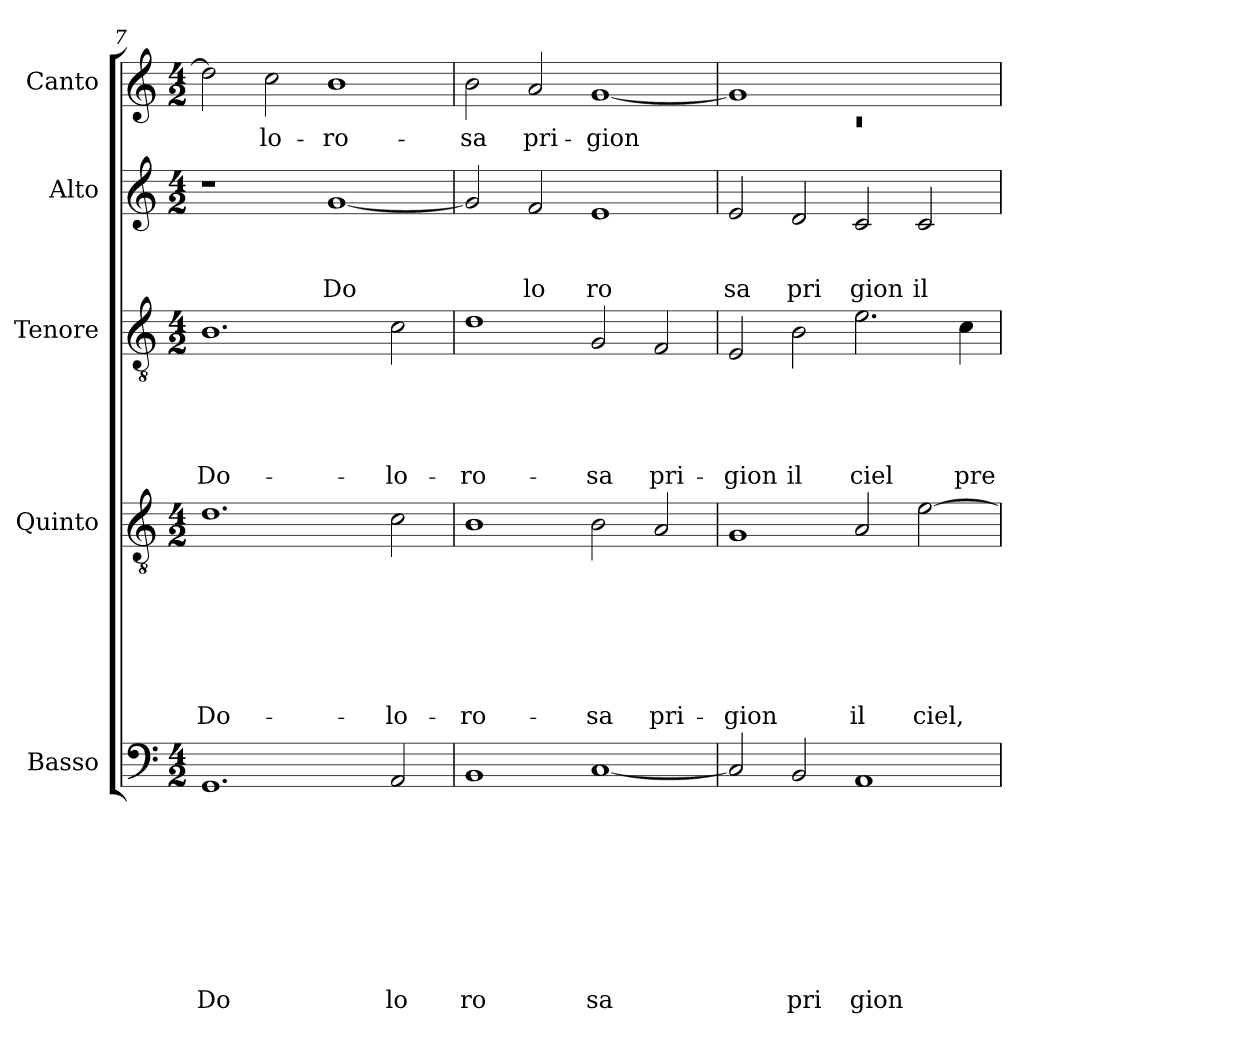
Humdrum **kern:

**kern	**text	**text	**text	**text	**text	**text	**text	**text	**text	**kern	**text	**text	**text	**text	**text	**text	**text	**kern	**text	**text	**text	**text	**text	**kern	**text	**text	**text	**kern	**text
*part5	*part5	*part5	*part5	*part5	*part5	*part5	*part5	*part5	*part5	*part4	*part4	*part4	*part4	*part4	*part4	*part4	*part4	*part3	*part3	*part3	*part3	*part3	*part3	*part2	*part2	*part2	*part2	*part1	*part1
*staff5	*staff5	*staff5	*staff5	*staff5	*staff5	*staff5	*staff5	*staff5	*staff5	*staff4	*staff4	*staff4	*staff4	*staff4	*staff4	*staff4	*staff4	*staff3	*staff3	*staff3	*staff3	*staff3	*staff3	*staff2	*staff2	*staff2	*staff2	*staff1	*staff1
*I"Basso	*	*	*	*	*	*	*	*	*	*I"Quinto	*	*	*	*	*	*	*	*I"Tenore	*	*	*	*	*	*I"Alto	*	*	*	*I"Canto	*
*I'Basso	*	*	*	*	*	*	*	*	*	*I'Quinto	*	*	*	*	*	*	*	*I'Tenore	*	*	*	*	*	*I'Alto	*	*	*	*I'Canto	*
*clefF4	*	*	*	*	*	*	*	*	*	*clefGv2	*	*	*	*	*	*	*	*clefGv2	*	*	*	*	*	*clefG2	*	*	*	*clefG2	*
*k[]	*	*	*	*	*	*	*	*	*	*k[]	*	*	*	*	*	*	*	*k[]	*	*	*	*	*	*k[]	*	*	*	*k[]	*
*C:	*	*	*	*	*	*	*	*	*	*C:	*	*	*	*	*	*	*	*C:	*	*	*	*	*	*C:	*	*	*	*C:	*
*M4/2	*	*	*	*	*	*	*	*	*	*M4/2	*	*	*	*	*	*	*	*M4/2	*	*	*	*	*	*M4/2	*	*	*	*M4/2	*
=7	=7	=7	=7	=7	=7	=7	=7	=7	=7	=7	=7	=7	=7	=7	=7	=7	=7	=7	=7	=7	=7	=7	=7	=7	=7	=7	=7	=7	=7
!	!	!	!	!	!	!	!	!	!LO:LY:b	!	!	!	!	!	!	!	!LO:LY:b	!	!	!	!	!	!LO:LY:b	!	!	!	!	!	!
1.GG	.	.	.	.	.	.	.	.	Do	1.d	.	.	.	.	.	.	Do-	1.B	.	.	.	.	Do-	1r	.	.	.	2dd\]	.
!	!	!	!	!	!	!	!	!	!	!	!	!	!	!	!	!	!	!	!	!	!	!	!	!	!	!	!	!	!LO:LY:b
.	.	.	.	.	.	.	.	.	.	.	.	.	.	.	.	.	.	.	.	.	.	.	.	.	.	.	.	2cc\	-lo-
!	!	!	!	!	!	!	!	!	!	!	!	!	!	!	!	!	!	!	!	!	!	!	!	!	!	!	!LO:LY:b	!	!LO:LY:b
.	.	.	.	.	.	.	.	.	.	.	.	.	.	.	.	.	.	.	.	.	.	.	.	[<1g	.	.	Do	1b	-ro-
!	!	!	!	!	!	!	!	!	!LO:LY:b	!	!	!	!	!	!	!	!LO:LY:b	!	!	!	!	!	!LO:LY:b	!	!	!	!	!	!
2AA/	.	.	.	.	.	.	.	.	lo	2c\	.	.	.	.	.	.	-lo-	2c\	.	.	.	.	-lo-	.	.	.	.	.	.
=8	=8	=8	=8	=8	=8	=8	=8	=8	=8	=8	=8	=8	=8	=8	=8	=8	=8	=8	=8	=8	=8	=8	=8	=8	=8	=8	=8	=8	=8
!	!	!	!	!	!	!	!	!	!LO:LY:b	!	!	!	!	!	!	!	!LO:LY:b	!	!	!	!	!	!LO:LY:b	!	!	!	!	!	!LO:LY:b
1BB	.	.	.	.	.	.	.	.	ro	1B	.	.	.	.	.	.	-ro-	1d	.	.	.	.	-ro-	2g/]	.	.	.	2b\	-sa
!	!	!	!	!	!	!	!	!	!	!	!	!	!	!	!	!	!	!	!	!	!	!	!	!	!	!	!LO:LY:b	!	!LO:LY:b
.	.	.	.	.	.	.	.	.	.	.	.	.	.	.	.	.	.	.	.	.	.	.	.	2f/	.	.	lo	2a/	pri-
!	!	!	!	!	!	!	!	!	!LO:LY:b	!	!	!	!	!	!	!	!LO:LY:b	!	!	!	!	!	!LO:LY:b	!	!	!	!LO:LY:b	!	!LO:LY:b
[<1C	.	.	.	.	.	.	.	.	sa	2B\	.	.	.	.	.	.	-sa	2G/	.	.	.	.	-sa	1e	.	.	ro	[<1g	-gion
!	!	!	!	!	!	!	!	!	!	!	!	!	!	!	!	!	!LO:LY:b	!	!	!	!	!	!LO:LY:b	!	!	!	!	!	!
.	.	.	.	.	.	.	.	.	.	2A/	.	.	.	.	.	.	pri-	2F/	.	.	.	.	pri-	.	.	.	.	.	.
=9	=9	=9	=9	=9	=9	=9	=9	=9	=9	=9	=9	=9	=9	=9	=9	=9	=9	=9	=9	=9	=9	=9	=9	=9	=9	=9	=9	=9	=9
*	*	*	*	*	*	*	*	*	*	*	*	*	*	*	*	*	*	*	*	*	*	*	*	*	*	*	*	*^	*
!	!	!	!	!	!	!	!	!	!	!	!	!	!	!	!	!	!LO:LY:b	!	!	!	!	!	!LO:LY:b	!	!	!	!LO:LY:b	!	!LO:N:vis=1	!
2C/]	.	.	.	.	.	.	.	.	.	1G	.	.	.	.	.	.	-gion	2E/	.	.	.	.	-gion	2e/	.	.	sa	1g]	0rc	.
!	!	!	!	!	!	!	!	!	!LO:LY:b	!	!	!	!	!	!	!	!	!	!	!	!	!	!LO:LY:b	!	!	!	!LO:LY:b	!	!	!
2BB/	.	.	.	.	.	.	.	.	pri	.	.	.	.	.	.	.	.	2B\	.	.	.	.	il	2d/	.	.	pri	.	.	.
!	!	!	!	!	!	!	!	!	!LO:LY:b	!	!	!	!	!	!	!	!LO:LY:b	!	!	!	!	!	!LO:LY:b	!	!	!	!LO:LY:b	!	!	!
1AA	.	.	.	.	.	.	.	.	gion	2A/	.	.	.	.	.	.	il	2.e\	.	.	.	.	ciel	2c/	.	.	gion	1ryy	.	.
!	!	!	!	!	!	!	!	!	!	!	!	!	!	!	!	!	!LO:LY:b	!	!	!	!	!	!	!	!	!	!LO:LY:b	!	!	!
.	.	.	.	.	.	.	.	.	.	[>2e\	.	.	.	.	.	.	ciel,	.	.	.	.	.	.	2c/	.	.	il	.	.	.
!	!	!	!	!	!	!	!	!	!	!	!	!	!	!	!	!	!	!	!	!	!	!	!LO:LY:b	!	!	!	!	!	!	!
.	.	.	.	.	.	.	.	.	.	.	.	.	.	.	.	.	.	4c\	.	.	.	.	pre-	.	.	.	.	.	.	.
*	*	*	*	*	*	*	*	*	*	*	*	*	*	*	*	*	*	*	*	*	*	*	*	*	*	*	*	*v	*v	*
=	=	=	=	=	=	=	=	=	=	=	=	=	=	=	=	=	=	=	=	=	=	=	=	=	=	=	=	=	=
*-	*-	*-	*-	*-	*-	*-	*-	*-	*-	*-	*-	*-	*-	*-	*-	*-	*-	*-	*-	*-	*-	*-	*-	*-	*-	*-	*-	*-	*-
